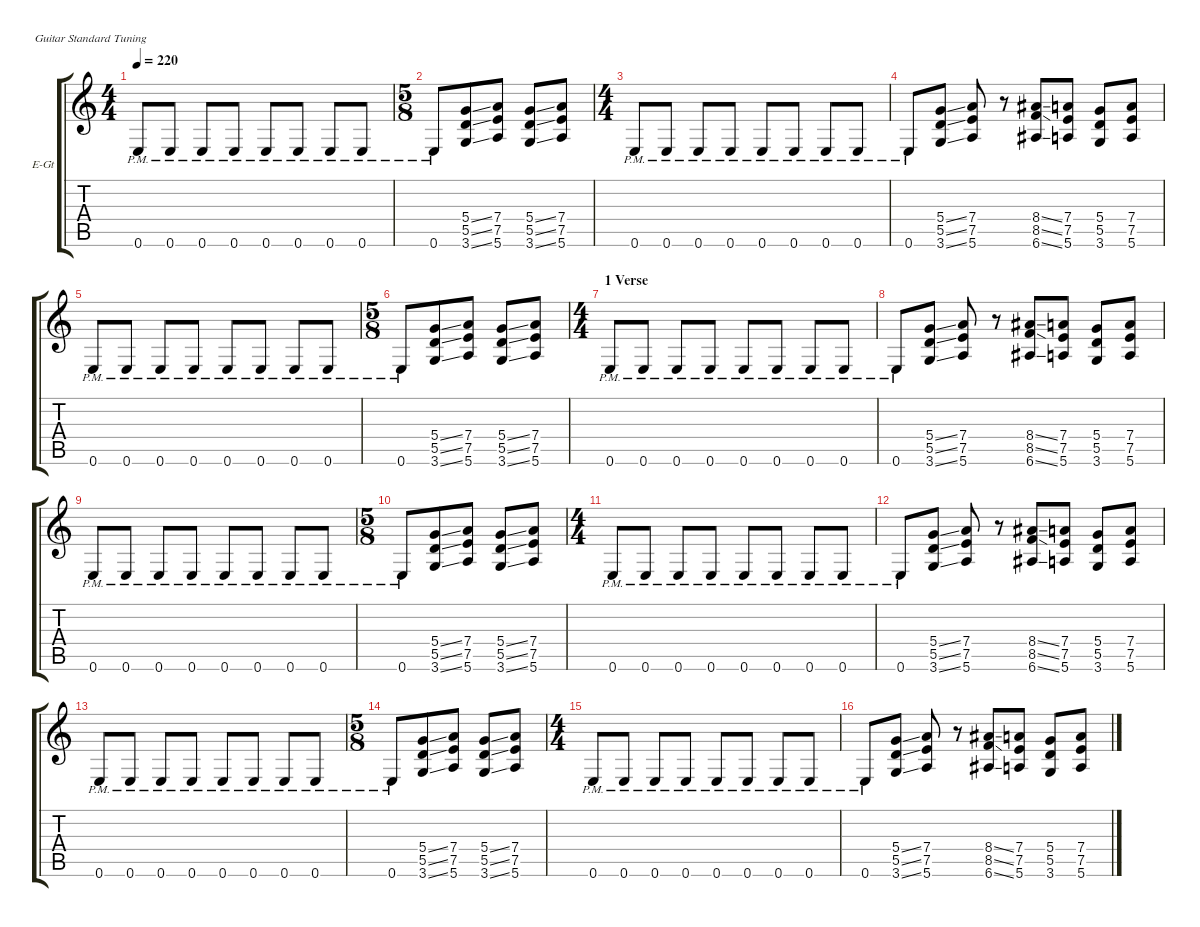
\hideDynamics
\bracketExtendMode groupsimilarinstruments
\firstSystemTrackNameOrientation horizontal
\otherSystemsTrackNameOrientation horizontal
\track ("James Hetfield" "E-Gt") {multiBarRest instrument distortionguitar}
\staff {score tabs}
\tuning (E4 B3 G3 D3 A2 E2)
\ts (4 4)
\tempo 220
\clef g2
\ks c
0.6{pm}.8{dy fff} 0.6{pm}.8 0.6{pm}.8 0.6{pm}.8 0.6{pm}.8 0.6{pm}.8 0.6{pm}.8 0.6{pm}.8 |
\ts (5 8)
0.6{pm}.8 (5.4{ss} 5.5{ss} 3.6{ss}).8{dy f} (7.4 7.5 5.6).8 (5.4{ss} 5.5{ss} 3.6{ss}).8 (7.4 7.5 5.6).8 |
\ts (4 4)
0.6{pm}.8{dy fff} 0.6{pm}.8 0.6{pm}.8 0.6{pm}.8 0.6{pm}.8 0.6{pm}.8 0.6{pm}.8 0.6{pm}.8 |
0.6{pm}.8 (5.4{ss} 5.5{ss} 3.6{ss}).8{dy f} (7.4 7.5 5.6).8 r.8 (8.4{ss} 8.5{ss} 6.6{ss}).8 (7.4 7.5 5.6).8 (5.4 5.5 3.6).8 (7.4 7.5 5.6).8 |
0.6{pm}.8{dy fff} 0.6{pm}.8 0.6{pm}.8 0.6{pm}.8 0.6{pm}.8 0.6{pm}.8 0.6{pm}.8 0.6{pm}.8 |
\ts (5 8)
0.6{pm}.8 (5.4{ss} 5.5{ss} 3.6{ss}).8{dy f} (7.4 7.5 5.6).8 (5.4{ss} 5.5{ss} 3.6{ss}).8 (7.4 7.5 5.6).8 |
\ts (4 4)
\section ("" "1 Verse")
0.6{pm}.8{dy fff} 0.6{pm}.8 0.6{pm}.8 0.6{pm}.8 0.6{pm}.8 0.6{pm}.8 0.6{pm}.8 0.6{pm}.8 |
0.6{pm}.8 (5.4{ss} 5.5{ss} 3.6{ss}).8{dy f} (7.4 7.5 5.6).8 r.8 (8.4{ss} 8.5{ss} 6.6{ss}).8 (7.4 7.5 5.6).8 (5.4 5.5 3.6).8 (7.4 7.5 5.6).8 |
0.6{pm}.8{dy fff} 0.6{pm}.8 0.6{pm}.8 0.6{pm}.8 0.6{pm}.8 0.6{pm}.8 0.6{pm}.8 0.6{pm}.8 |
\ts (5 8)
0.6{pm}.8 (5.4{ss} 5.5{ss} 3.6{ss}).8{dy f} (7.4 7.5 5.6).8 (5.4{ss} 5.5{ss} 3.6{ss}).8 (7.4 7.5 5.6).8 |
\ts (4 4)
0.6{pm}.8{dy fff} 0.6{pm}.8 0.6{pm}.8 0.6{pm}.8 0.6{pm}.8 0.6{pm}.8 0.6{pm}.8 0.6{pm}.8 |
0.6{pm}.8 (5.4{ss} 5.5{ss} 3.6{ss}).8{dy f} (7.4 7.5 5.6).8 r.8 (8.4{ss} 8.5{ss} 6.6{ss}).8 (7.4 7.5 5.6).8 (5.4 5.5 3.6).8 (7.4 7.5 5.6).8 |
0.6{pm}.8{dy fff} 0.6{pm}.8 0.6{pm}.8 0.6{pm}.8 0.6{pm}.8 0.6{pm}.8 0.6{pm}.8 0.6{pm}.8 |
\ts (5 8)
0.6{pm}.8 (5.4{ss} 5.5{ss} 3.6{ss}).8{dy f} (7.4 7.5 5.6).8 (5.4{ss} 5.5{ss} 3.6{ss}).8 (7.4 7.5 5.6).8 |
\ts (4 4)
0.6{pm}.8{dy fff} 0.6{pm}.8 0.6{pm}.8 0.6{pm}.8 0.6{pm}.8 0.6{pm}.8 0.6{pm}.8 0.6{pm}.8 |
0.6{pm}.8 (5.4{ss} 5.5{ss} 3.6{ss}).8{dy f} (7.4 7.5 5.6).8 r.8 (8.4{ss} 8.5{ss} 6.6{ss}).8 (7.4 7.5 5.6).8 (5.4 5.5 3.6).8 (7.4 7.5 5.6).8
